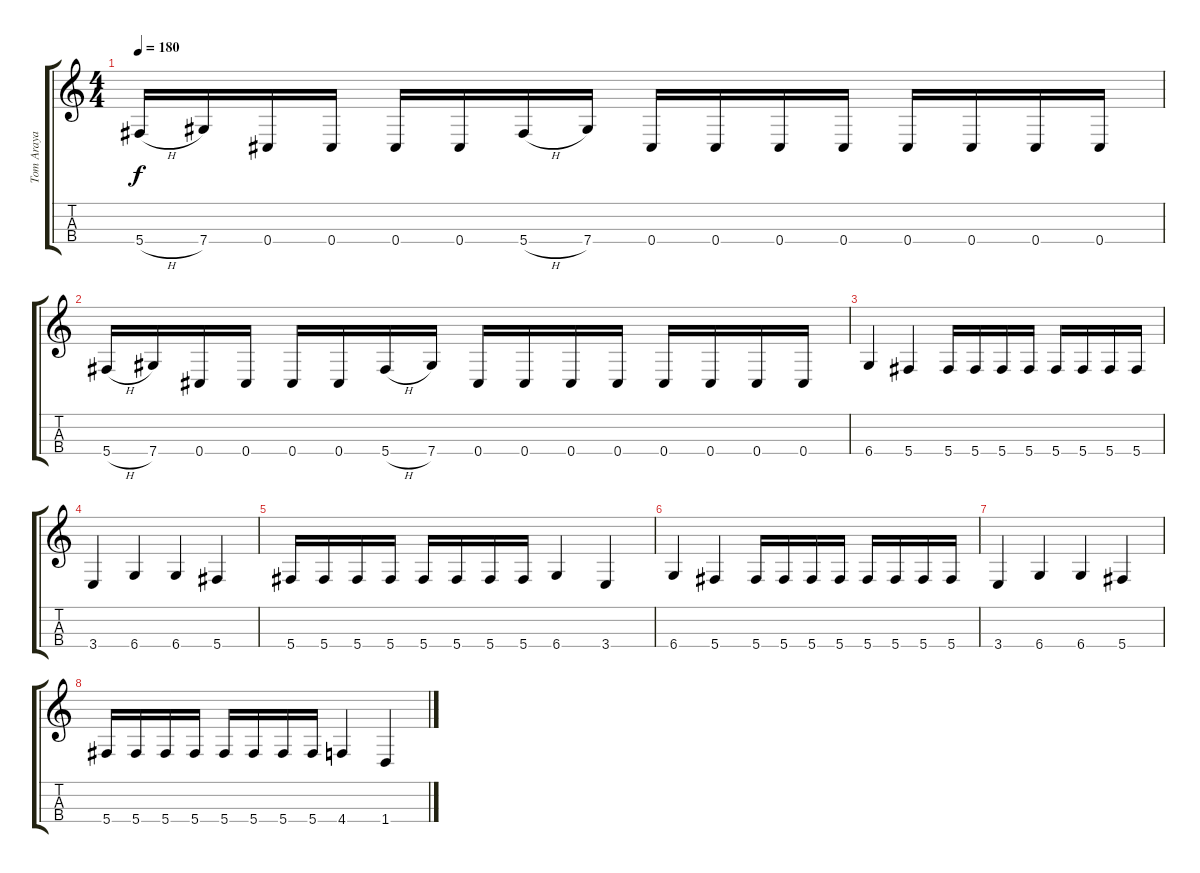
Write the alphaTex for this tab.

\track ("Tom Araya" "Tom Araya") {instrument electricbassfinger}
\staff {score tabs}
\tuning (E3 B2 Gb2 Db2) {hide}
\ts (4 4)
\tempo 180
\clef g2
\ks c
5.4{h}.16{dy f} 7.4.16 0.4.16 0.4.16 0.4.16 0.4.16 5.4{h}.16 7.4.16 0.4.16 0.4.16 0.4.16 0.4.16 0.4.16 0.4.16 0.4.16 0.4.16 |
5.4{h}.16 7.4.16 0.4.16 0.4.16 0.4.16 0.4.16 5.4{h}.16 7.4.16 0.4.16 0.4.16 0.4.16 0.4.16 0.4.16 0.4.16 0.4.16 0.4.16 |
6.4.4 5.4.4 5.4.16 5.4.16 5.4.16 5.4.16 5.4.16 5.4.16 5.4.16 5.4.16 |
3.4.4 6.4.4 6.4.4 5.4.4 |
5.4.16 5.4.16 5.4.16 5.4.16 5.4.16 5.4.16 5.4.16 5.4.16 6.4.4 3.4.4 |
6.4.4 5.4.4 5.4.16 5.4.16 5.4.16 5.4.16 5.4.16 5.4.16 5.4.16 5.4.16 |
3.4.4 6.4.4 6.4.4 5.4.4 |
5.4.16 5.4.16 5.4.16 5.4.16 5.4.16 5.4.16 5.4.16 5.4.16 4.4.4 1.4.4
